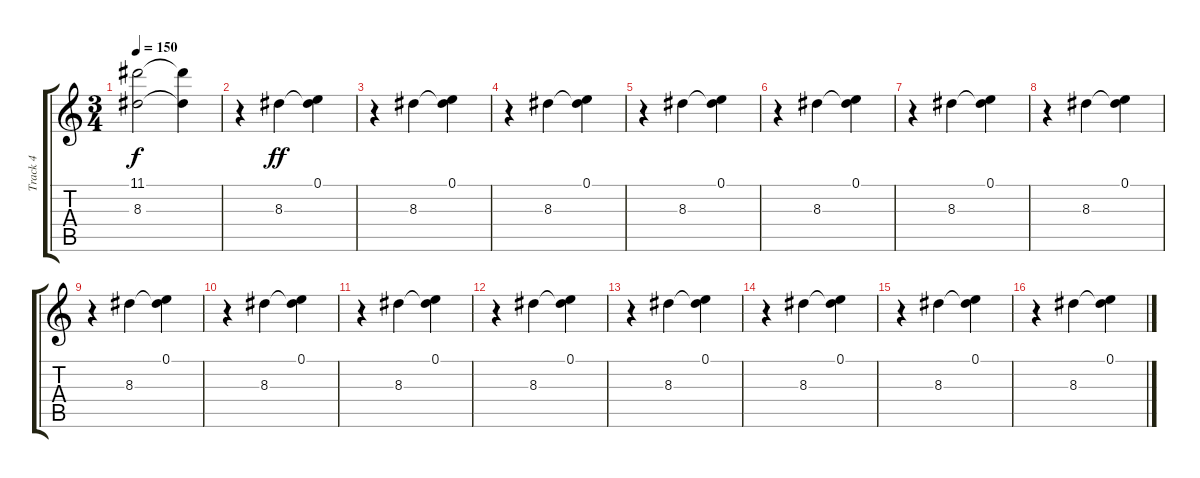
\track ("Track 4" "Track 4") {instrument acousticguitarsteel}
\staff {score tabs}
\tuning (E4 B3 G3 D3 A2 E2) {hide}
\ts (3 4)
\tempo 150
\clef g2
\ks c
(11.1{t} 8.3{t}).2{dy f} (11.1{t} 8.3{t}).4 |
r.4 8.3.4{dy ff} (0.1 8.3{t}).4 |
r.4 8.3.4 (0.1 8.3{t}).4 |
r.4 8.3.4 (0.1 8.3{t}).4 |
r.4 8.3.4 (0.1 8.3{t}).4 |
r.4 8.3.4 (0.1 8.3{t}).4 |
r.4 8.3.4 (0.1 8.3{t}).4 |
r.4 8.3.4 (0.1 8.3{t}).4 |
r.4 8.3.4 (0.1 8.3{t}).4 |
r.4 8.3.4 (0.1 8.3{t}).4 |
r.4 8.3.4 (0.1 8.3{t}).4 |
r.4 8.3.4 (0.1 8.3{t}).4 |
r.4 8.3.4 (0.1 8.3{t}).4 |
r.4 8.3.4 (0.1 8.3{t}).4 |
r.4 8.3.4 (0.1 8.3{t}).4 |
r.4 8.3.4 (0.1 8.3{t}).4
